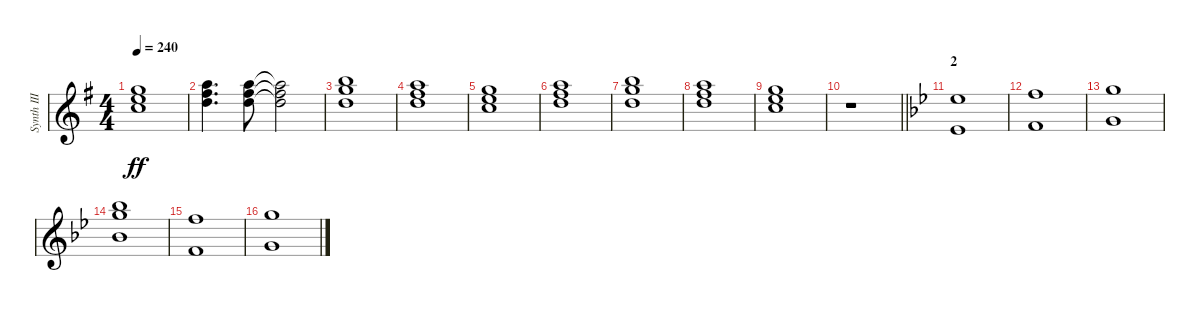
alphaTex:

\track ("Synth III (Organ)" "Synth III ") {instrument rockorgan}
\staff {score}
\tuning (E4 B3 G3 D3 A2 E2 B1) {hide}
\ts (4 4)
\tempo 240
\clef g2
\ks g
(8.1 17.2 24.3).1{dy ff} |
(10.1 19.2 26.3).4{d} (17.1 19.2 19.3).8 (17.1{t} 19.2{t} 19.3{t}).2 |
(10.1 20.2 28.3).1 |
(17.1 19.2 19.3).1 |
(15.1 17.2 17.3).1 |
(10.1 19.2 26.3).1 |
(19.1 20.2 19.3).1 |
(17.1 19.2 19.3).1 |
(8.1 17.2 24.3).1 |
\barLineRight lightlight
r.1 |
\section ("" "2")
\ks bb
(11.1 4.2).1 |
(1.1 18.2).1 |
(15.1 8.2).1 |
(6.1 20.2 27.3).1 |
(13.1 6.2).1 |
(3.1 20.2).1
